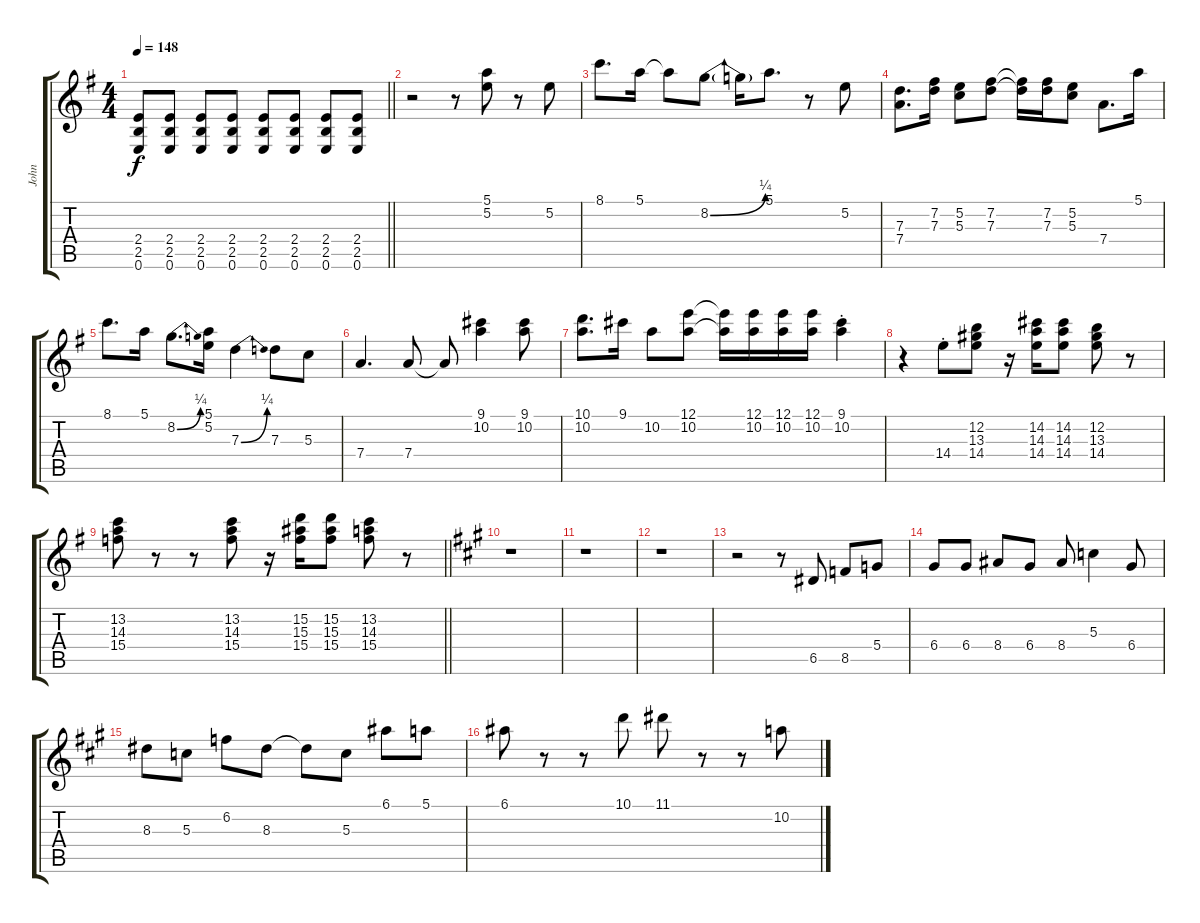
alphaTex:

\track ("John" "John") {instrument acousticguitarsteel}
\staff {score tabs}
\tuning (E4 B3 G3 D3 A2 E2) {hide}
\ts (4 4)
\tempo 148
\clef g2
\barLineRight lightlight
\ks g
(2.4 2.5 0.6).8{dy f} (2.4 2.5 0.6).8 (2.4 2.5 0.6).8 (2.4 2.5 0.6).8 (2.4 2.5 0.6).8 (2.4 2.5 0.6).8 (2.4 2.5 0.6).8 (2.4 2.5 0.6).8 |
r.2 r.8 (5.1 5.2).8 r.8 5.2.8 |
8.1.8{d} 5.1.16 5.1{t}.8 8.2{be (bend 0 0 60 1)}.8 8.2{t}.16 5.1.8{d} r.8 5.2.8 |
(7.3 7.4).8{d} (7.2 7.3).16 (5.2 5.3).8 (7.2 7.3).8 (7.2{t} 7.3{t}).16 (7.2 7.3).16 (5.2 5.3).8 7.4.8{d} 5.1.16 |
8.1.8{d} 5.1.16 8.2{be (bend 0 0 60 1)}.8{d} (5.1 5.2).16 7.3{be (bend 0 0 60 1)}.4 7.3.8 5.3.8 |
7.4.4{d} 7.4.8 7.4{t}.8 (9.1 10.2).4 (9.1 10.2).8 |
(10.1 10.2).8{d} 9.1.16 10.2.8 (12.1 10.2).8 (12.1{t} 10.2{t}).16 (12.1 10.2).16 (12.1 10.2).16 (12.1 10.2).16 (9.1{st} 10.2{st}).4 |
r.4 14.4{st}.8 (12.2 13.3 14.4).8 r.16 (14.2 14.3 14.4).16 (14.2 14.3 14.4).8 (12.2 13.3 14.4).8 r.8 |
\barLineRight lightlight
(13.2 14.3 15.4).8 r.8 r.8 (13.2 14.3 15.4).8 r.16 (15.2 15.3 15.4).16 (15.2 15.3 15.4).8 (13.2 14.3 15.4).8 r.8 |
\ks a
r.1 |
r.1 |
r.1 |
r.2 r.8 6.5.8 8.5.8 5.4.8 |
6.4.8 6.4.8 8.4.8 6.4.8 8.4.8 5.3.4 6.4.8 |
8.3.8 5.3.8 6.2.8 8.3.8 8.3{t}.8 5.3.8 6.1.8 5.1.8 |
6.1.8 r.8 r.8 10.1.8 11.1.8 r.8 r.8 10.2.8
